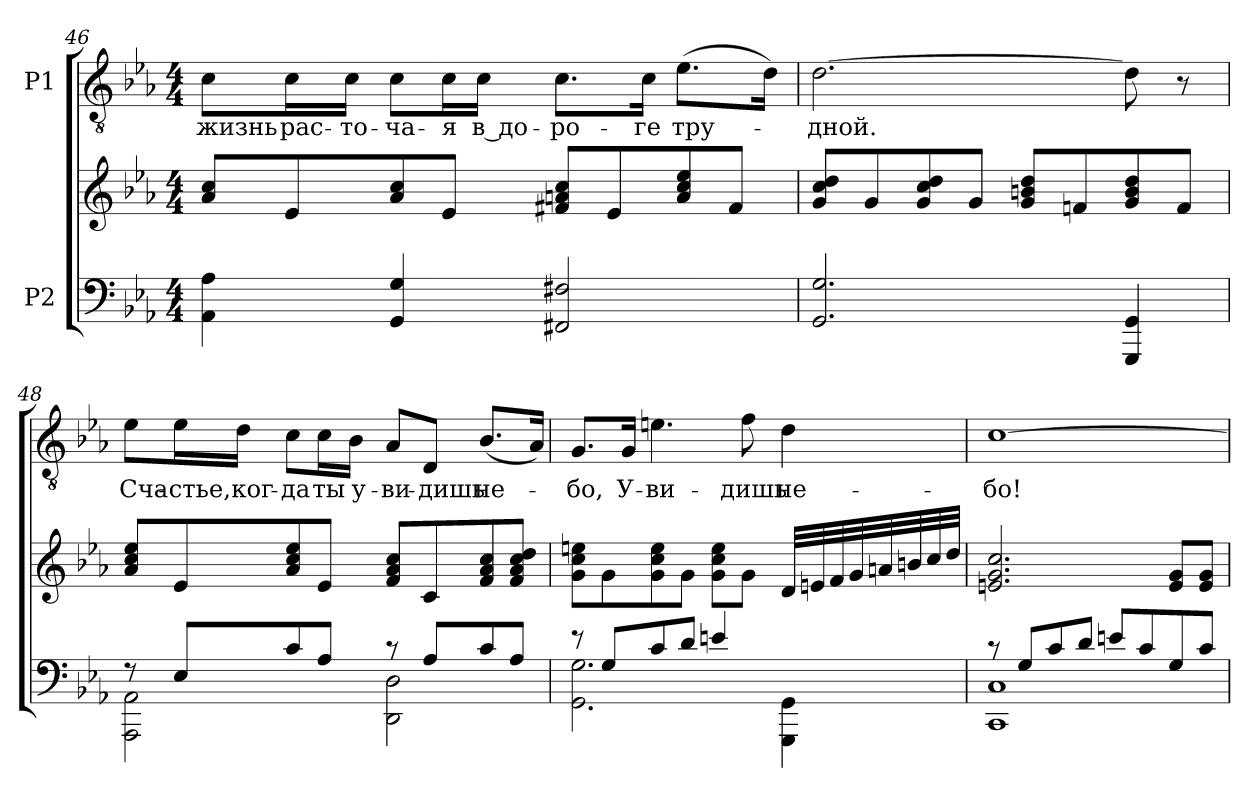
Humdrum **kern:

**kern	**kern	**kern	**text
*part2	*part2	*part1	*part1
*staff3	*staff2	*staff1	*staff1
*I"P2	*	*I"P1	*
*clefF4	*clefG2	*clefGv2	*
*	*	*ITrd7c12	*
*k[b-e-a-]	*k[b-e-a-]	*k[b-e-a-]	*
*c:	*c:	*c:	*
*M4/4	*M4/4	*M4/4	*
=46	=46	=46	=46
!	!	!	!LO:LY:b:color=#000000
4AA-i\ 4A-i	8a-i/ 8cciL	8Ci\L	жизнь
!	!	!	!LO:LY:b:color=#000000
.	8e-i/	16Ci\L	рас-
!	!	!	!LO:LY:b:color=#000000
.	.	16Ci\JJ	-то-
!	!	!	!LO:LY:b:color=#000000
4GGi/ 4Gi	8a-i/ 8cci	8Ci\L	-ча-
!	!	!	!LO:LY:b:color=#000000
.	8e-i/J	16Ci\L	-я
!	!	!	!LO:LY:b:color=#000000
.	.	16Ci\JJ	в до-
!	!	!	!LO:LY:b:color=#000000
2FF#Xi/ 2F#Xi	8f#Xi/ 8ani 8cciL	8.Ci\L	-ро-
.	8e-i/	.	.
!	!	!	!LO:LY:b:color=#000000
.	.	16Ci\Jk	-ге
!	!	!	!LO:LY:b:color=#000000
.	8ai/ 8cci 8ee-i	(8.E-i\L	тру-
.	8f#i/J	.	.
.	.	16Di\Jk)	.
!!LO:LB:g=z
=47	=47	=47	=47
!	!	!	!LO:LY:b:color=#000000
2.GGi/ 2.Gi	8gi/ 8cci 8ddiL	[>2.Di\	-дной.
.	8gi/	.	.
.	8gi/ 8cci 8ddi	.	.
.	8gi/J	.	.
.	8gi/ 8bni 8ddiL	.	.
.	8fni/	.	.
4GGGi/ 4GGi	8gi/ 8bi 8ddi	8Di\]	.
.	8fi/J	8r	.
=48	=48	=48	=48
*^	*	*	*
!	!	!	!	!LO:LY:b:color=#000000
8r	2AAA-i\ 2AA-i	8a-i/ 8cci 8ee-iL	8E-i\L	Сча-
!	!	!	!	!LO:LY:b:color=#000000
8E-i/L	.	8e-i/	16E-i\L	-стье,
!	!	!	!	!LO:LY:b:color=#000000
.	.	.	16Di\JJ	ког-
!	!	!	!	!LO:LY:b:color=#000000
8ci/	.	8a-i/ 8cci 8ee-i	8Ci\L	-да
!	!	!	!	!LO:LY:b:color=#000000
8A-i/J	.	8e-i/J	16Ci\L	ты
!	!	!	!	!LO:LY:b:color=#000000
.	.	.	16BB-i\JJ	у-
!	!	!	!	!LO:LY:b:color=#000000
8r	2DDi\ 2Di	8fi/ 8a-i 8cciL	8AA-i/L	-ви-
!	!	!	!	!LO:LY:b:color=#000000
8A-i/L	.	8ci/	8DDi/J	-дишь
!	!	!	!	!LO:LY:b:color=#000000
8ci/	.	8fi/ 8a-i 8cci	(8.BB-i/L	не-
8A-i/J	.	8fi/ 8a-i 8cci 8ddiJ	.	.
.	.	.	16AA-i/Jk)	.
!!LO:LB:g=z
=49	=49	=49	=49	=49
!	!	!	!	!LO:LY:b:color=#000000
8r	2.GGi\ 2.Gi	8gi\ 8cci 8eeniL	8.GGi/L	-бо,
8Gi/L	.	8gi\	.	.
!	!	!	!	!LO:LY:b:color=#000000
.	.	.	16GGi/Jk	У-
!	!	!	!	!LO:LY:b:color=#000000
8ci/	.	8gi\ 8cci 8eei	4.Eni\	-ви-
8di/J	.	8gi\J	.	.
4eni/	.	8gi\ 8cci 8eeiL	.	.
!	!	!	!	!LO:LY:b:color=#000000
.	.	8gi\J	8Fi\	-дишь
!	!	!	!	!LO:LY:b:color=#000000
4ryy	4GGGi\ 4GGi	32di/LLL	4Di\	не-
.	.	32eni/	.	.
.	.	32fi/	.	.
.	.	32gi/	.	.
.	.	32ani/	.	.
.	.	32bni/	.	.
.	.	32cci/	.	.
.	.	32ddi/JJJ	.	.
=50	=50	=50	=50	=50
!	!	!	!	!LO:LY:b:color=#000000
8r	1CCi 1Ci	2.eni/ 2.gi 2.cci	[>1Ci	-бо!
8Gi/L	.	.	.	.
8ci/	.	.	.	.
8di/J	.	.	.	.
8eni/L	.	.	.	.
8ci/	.	.	.	.
8Gi/	.	8ei/ 8giL	.	.
8ci/J	.	8ei/ 8giJ	.	.
*v	*v	*	*	*
=	=	=	=
*-	*-	*-	*-
